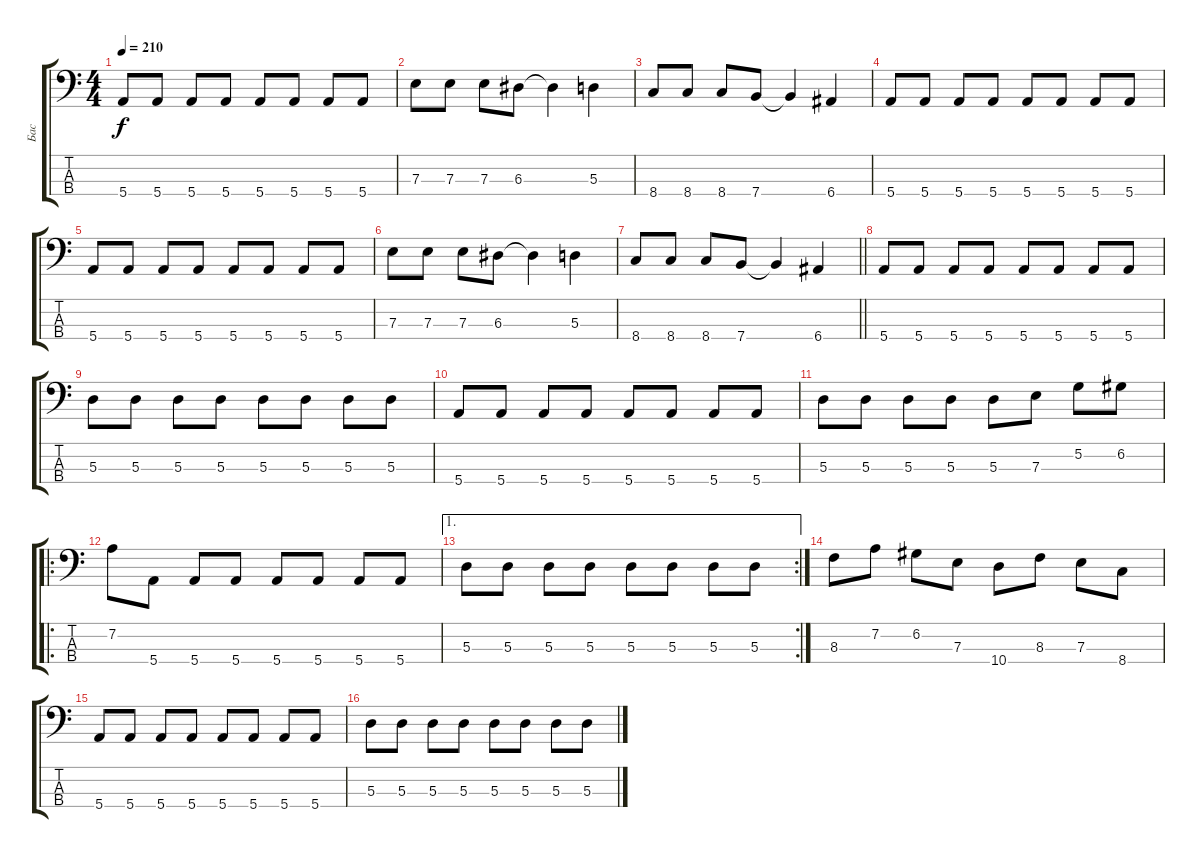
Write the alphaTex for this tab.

\track ("Бас" "Бас") {instrument electricbasspick}
\staff {score tabs}
\tuning (G2 D2 A1 E1) {hide}
\ts (4 4)
\tempo 210
\clef f4
\ks c
5.4.8{dy f} 5.4.8 5.4.8 5.4.8 5.4.8 5.4.8 5.4.8 5.4.8 |
7.3.8 7.3.8 7.3.8 6.3.8 6.3{t}.4 5.3.4 |
8.4.8 8.4.8 8.4.8 7.4.8 7.4{t}.4 6.4.4 |
5.4.8 5.4.8 5.4.8 5.4.8 5.4.8 5.4.8 5.4.8 5.4.8 |
5.4.8 5.4.8 5.4.8 5.4.8 5.4.8 5.4.8 5.4.8 5.4.8 |
7.3.8 7.3.8 7.3.8 6.3.8 6.3{t}.4 5.3.4 |
\barLineRight lightlight
8.4.8 8.4.8 8.4.8 7.4.8 7.4{t}.4 6.4.4 |
5.4.8 5.4.8 5.4.8 5.4.8 5.4.8 5.4.8 5.4.8 5.4.8 |
5.3.8 5.3.8 5.3.8 5.3.8 5.3.8 5.3.8 5.3.8 5.3.8 |
5.4.8 5.4.8 5.4.8 5.4.8 5.4.8 5.4.8 5.4.8 5.4.8 |
5.3.8 5.3.8 5.3.8 5.3.8 5.3.8 7.3.8 5.2.8 6.2.8 |
\ro
7.2.8 5.4.8 5.4.8 5.4.8 5.4.8 5.4.8 5.4.8 5.4.8 |
\ae 1
\rc 2
5.3.8 5.3.8 5.3.8 5.3.8 5.3.8 5.3.8 5.3.8 5.3.8 |
8.3.8 7.2.8 6.2.8 7.3.8 10.4.8 8.3.8 7.3.8 8.4.8 |
5.4.8 5.4.8 5.4.8 5.4.8 5.4.8 5.4.8 5.4.8 5.4.8 |
5.3.8 5.3.8 5.3.8 5.3.8 5.3.8 5.3.8 5.3.8 5.3.8
